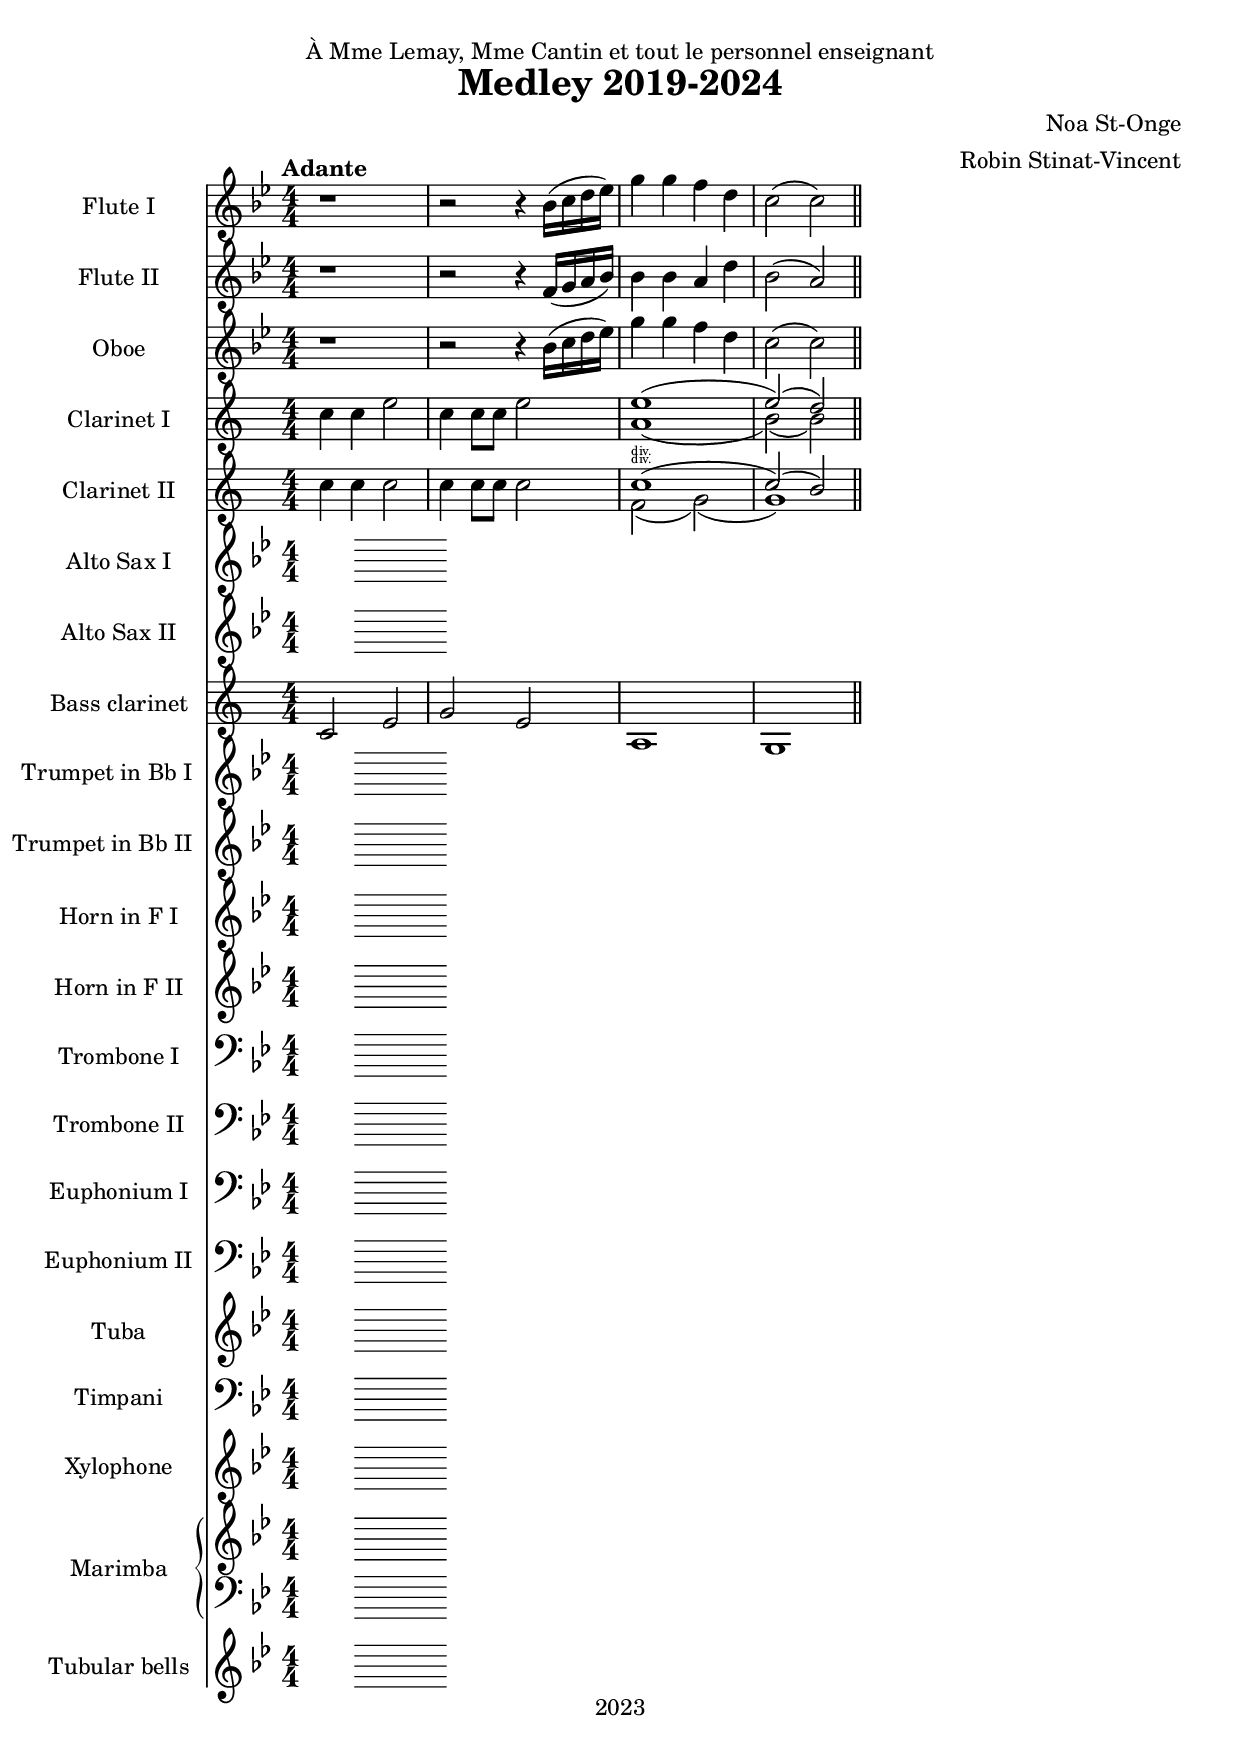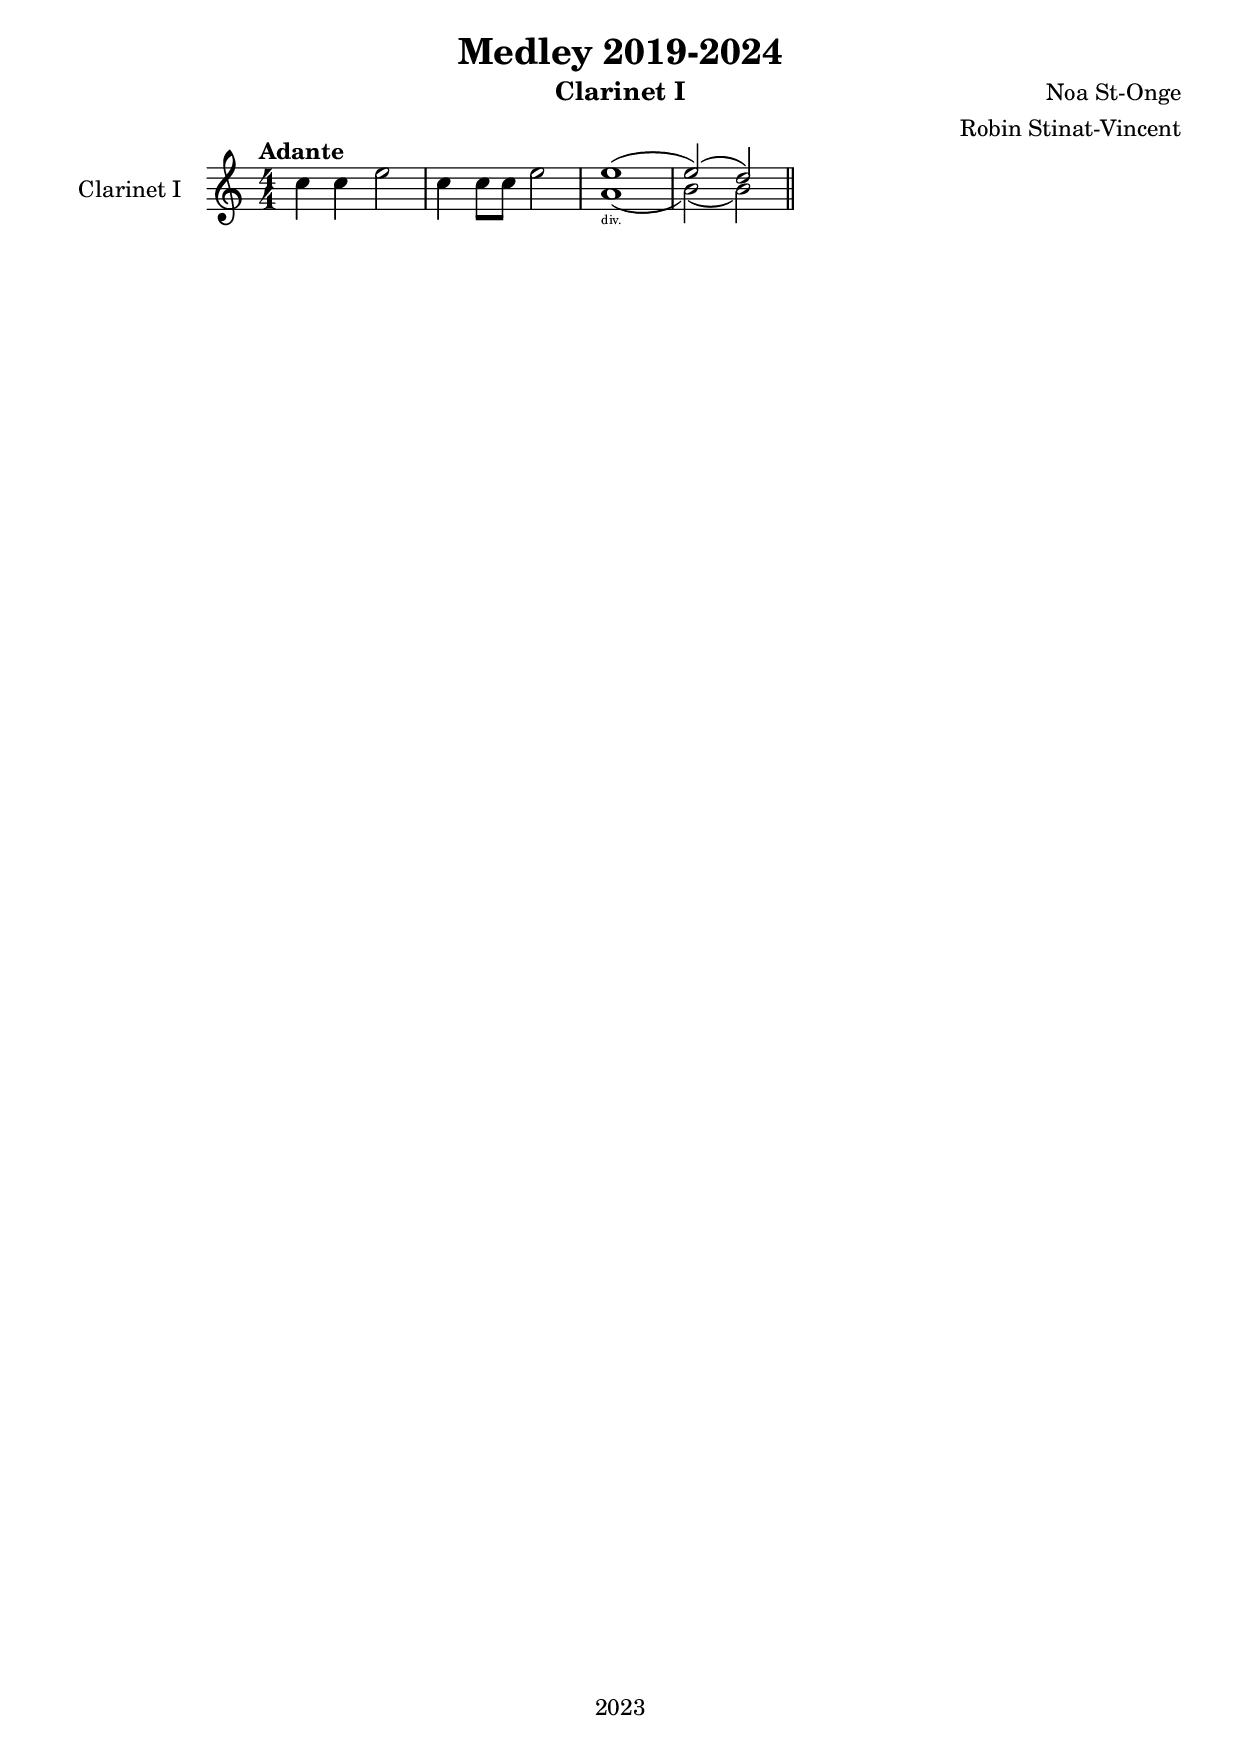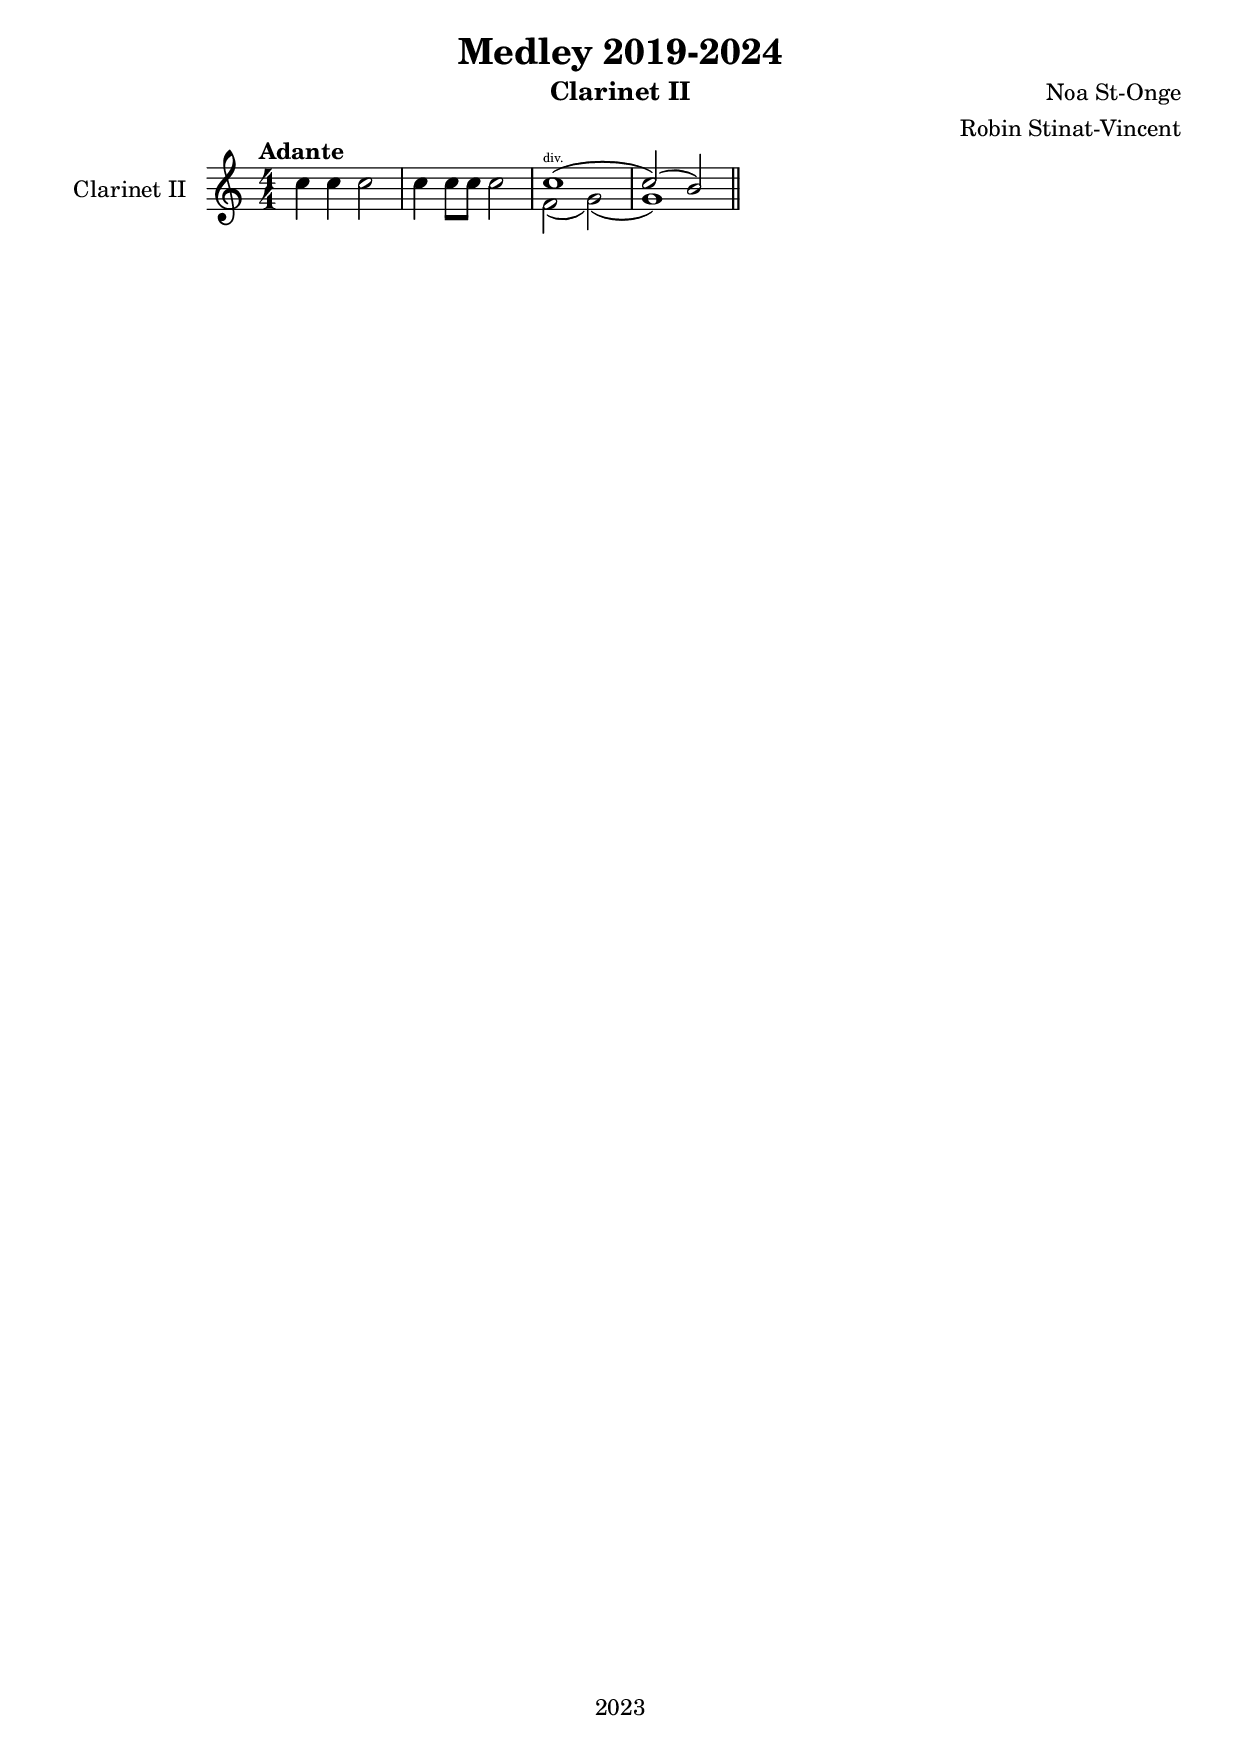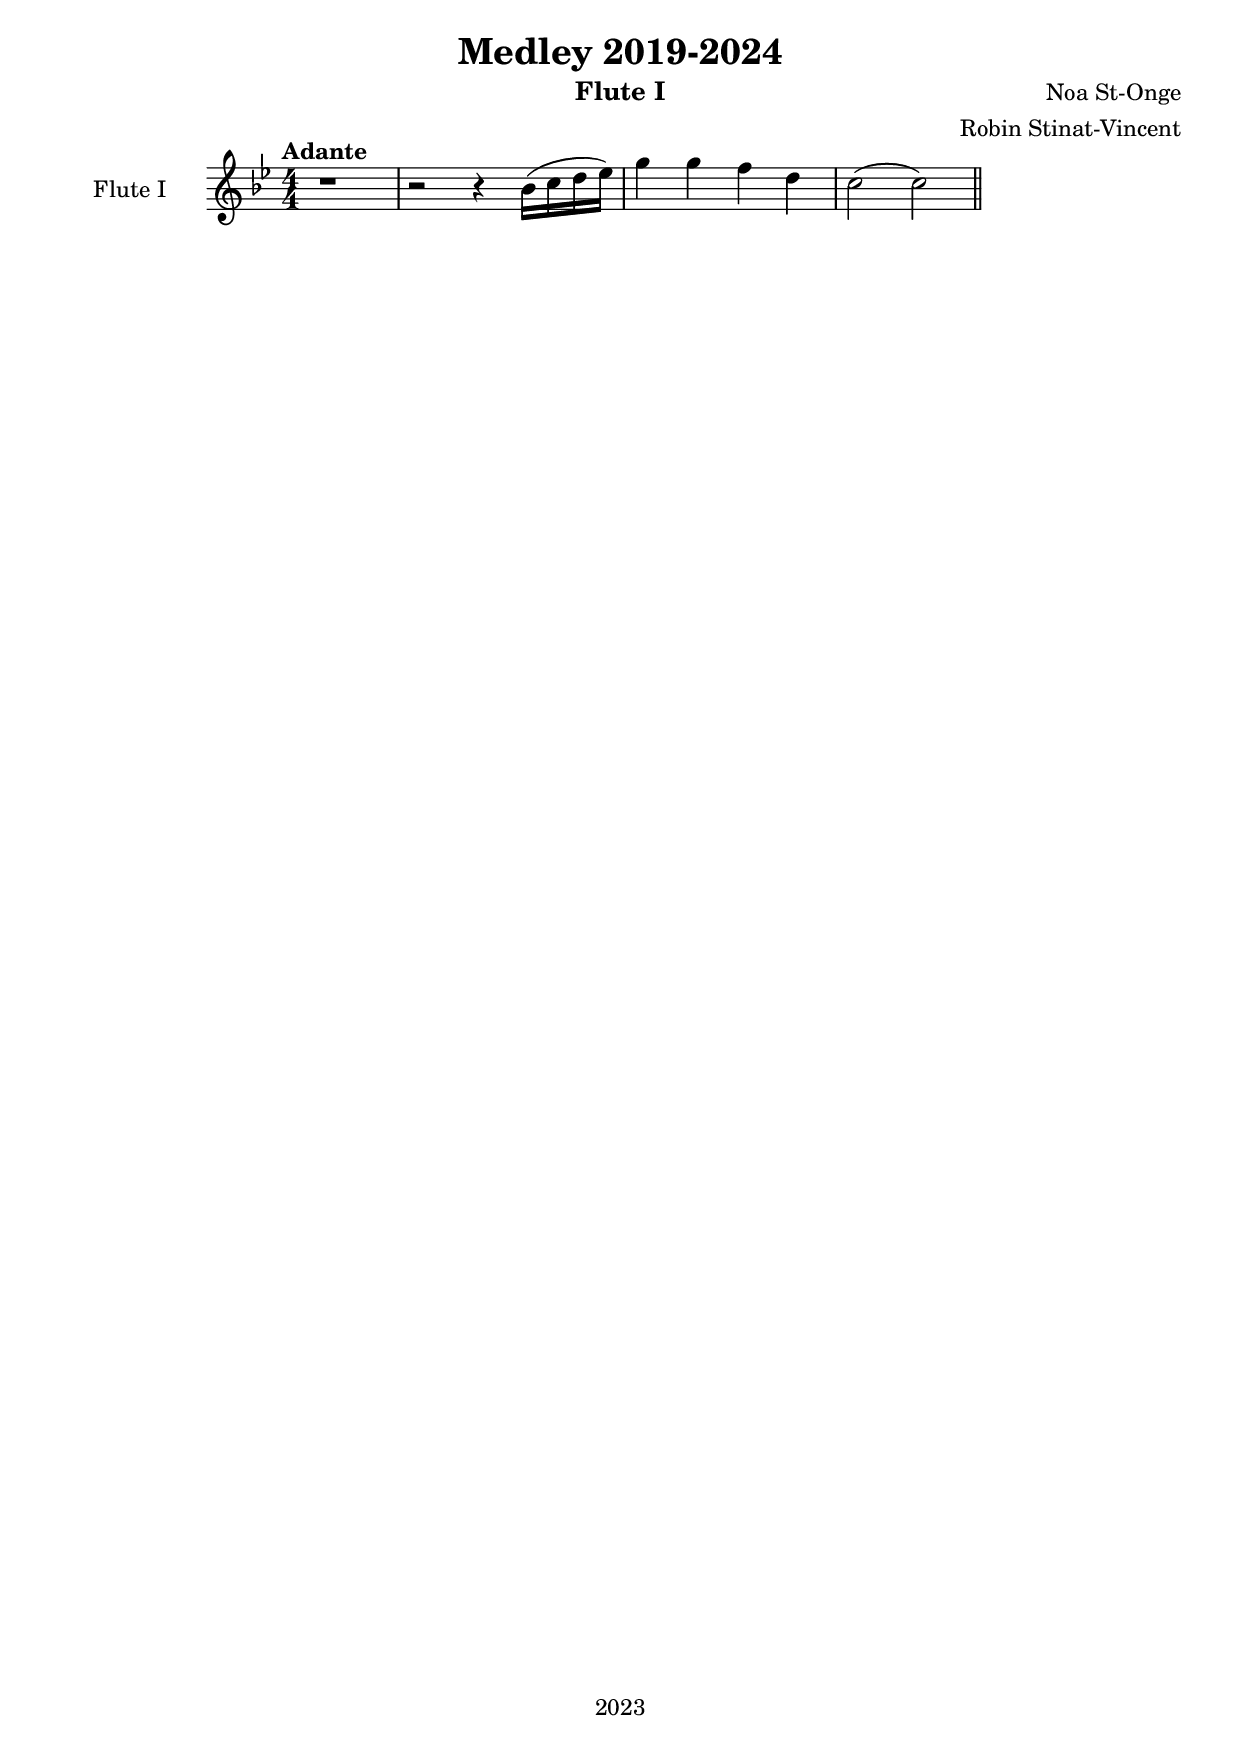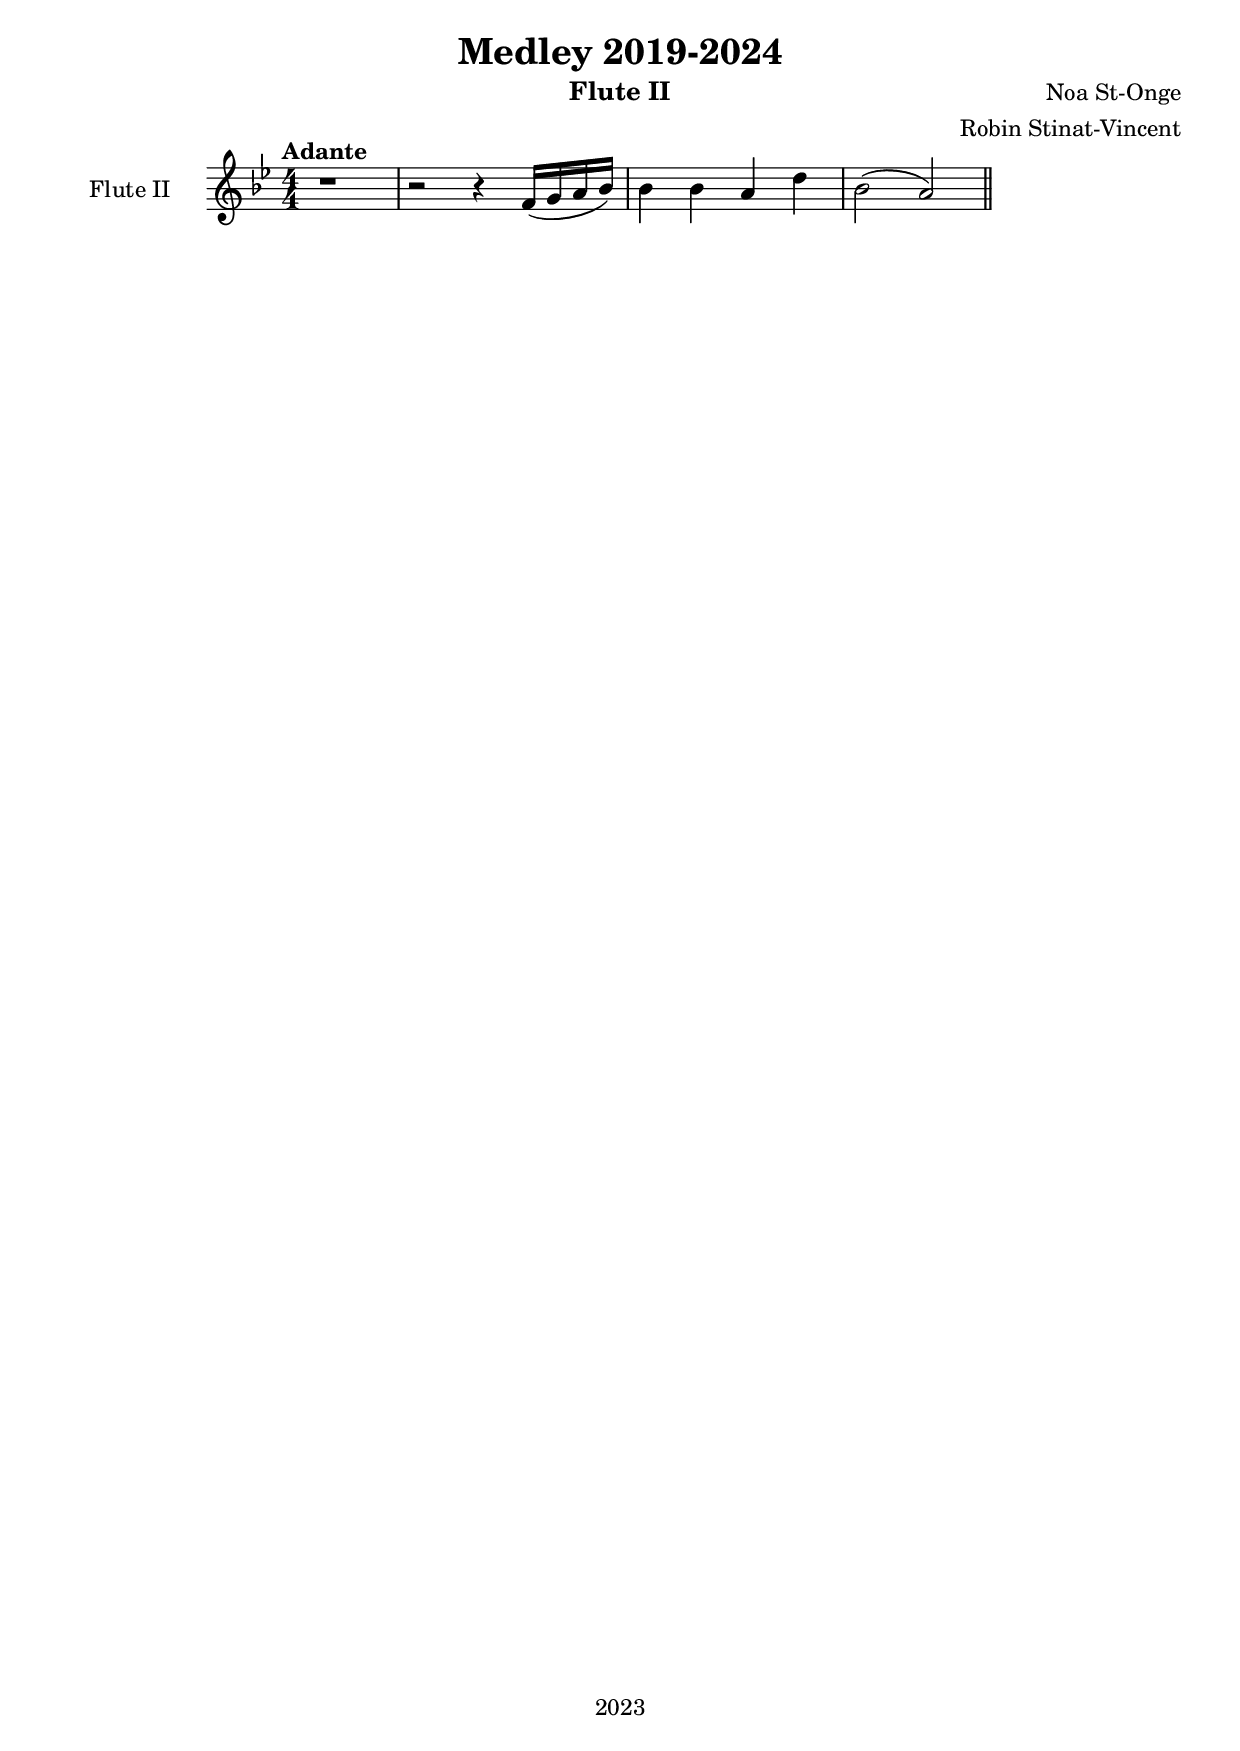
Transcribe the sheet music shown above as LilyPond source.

\version "2.24.2"

headerSnippet = \header {
  dedication = "À Mme Lemay, Mme Cantin et tout le personnel enseignant"
  title = "Medley 2019-2024"
  composer = "Noa St-Onge"
  arranger = "Robin Stinat-Vincent"
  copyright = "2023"
  % Remove default LilyPond tagline
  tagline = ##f
}


fluteI_COTNT = \relative c'' {
  r1
  r2 r4 bes16 (c16 d16 es16)
  g4 g4 f4 d4
  c2 (c2)
}

scoreAFluteI = \relative c'' {
  \key bes \major
  \numericTimeSignature
  \time 4/4
  \tempo "Adante"
  \fluteI_COTNT

  \section
}

scoreAFluteIPart = \new Staff \with {
  instrumentName = "Flute I"
  shortInstrumentName = "Fl. I"
  midiInstrument = "flute"
} \scoreAFluteI

\book {
  \bookOutputName "Flute I"
  \header {
    title = "Medley 2019-2024"
    composer = "Noa St-Onge"
    arranger = "Robin Stinat-Vincent"
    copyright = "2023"
    instrument = "Flute I"
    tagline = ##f
  }
  \score {
    <<
      \scoreAFluteIPart
    >>
    \layout {
      indent = 25
      short-indent = 20
    }

    \midi {
      \tempo 4=92
    }
  }
}

divisiSnippet = \finger \markup \text "div."

trepak = {
  \section
  \sectionLabel \markup \italic \tiny "Russian Dance (Trepak)"
  \tempo "Allegro vivace" 4 = 144
  \time 2/4
}


\version "2.24.2"

fluteII_COTNT = \relative c' {
  r1
  r2 r4 f16 (g16 a16 bes16)
  bes4 bes4 a4 d4
  bes2 (a2)
}

scoreAFluteII = \relative c'' {
  \key bes \major
  \numericTimeSignature
  \time 4/4
  \tempo "Adante"
  \fluteII_COTNT

  \section
}

scoreAFluteIIPart = \new Staff \with {
  instrumentName = "Flute II"
  shortInstrumentName = "Fl. II"
  midiInstrument = "flute"
} \scoreAFluteII

\book {
  \bookOutputName "FluteII"
  \header {
    title = "Medley 2019-2024"
    composer = "Noa St-Onge"
    arranger = "Robin Stinat-Vincent"
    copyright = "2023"
    instrument = "Flute II"
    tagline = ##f
  }
  \score {
    <<
      \scoreAFluteIIPart
    >>
    \layout {
      indent = 25
      short-indent = 20
    }

    \midi {
      \tempo 4=92
    }
  }
}


oboe_COTNT = \relative c'' {
  r1
  r2 r4 bes16 (c16 d16 es16)
  g4 g4 f4 d4
  c2 (c2)
}

clarI_COTNT = \relative c'' {
  c4 c4 e2
  c4 c8 c8 e2
  <<
    {
      e1_\finger \markup \text "div."
      (e2) (d2)
    } \\
    {
      a1
      (b2) (b2)
    }
  >>
}

scoreAClarinetI = \relative c'' {
  \transposition bes
  \key c \major
  \numericTimeSignature
  \time 4/4
  \tempo "Adante"
  \clarI_COTNT

  \section
}


scoreAClarinetIPart = \new Staff \with {
  instrumentName = "Clarinet I"
  shortInstrumentName = "Cl. I"
  midiInstrument = "clarinet"
} \scoreAClarinetI

\book {
  \bookOutputName "Clarinet I"
  \header {
    title = "Medley 2019-2024"
    composer = "Noa St-Onge"
    arranger = "Robin Stinat-Vincent"
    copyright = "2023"
    instrument = "Clarinet I"
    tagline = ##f
  }
  \score {
    <<
      \scoreAClarinetIPart
    >>
    \layout {
      indent = 25
      short-indent = 20
    }

    \midi {
      \tempo 4=92
    }
  }
}

clarII_COTNT = \relative c'' {
  c4 c4 c2
  c4 c8 c8 c2
  <<
    {
      c1^\finger \markup \text "div."
      (c2) (b2)
    } \\
    {
      f2
      (g2) (g1)
    }
  >>
}

scoreAClarinetII = \relative c'' {
  \transposition bes
  \key c \major
  \numericTimeSignature
  \time 4/4
  \tempo "Adante"
  \clarII_COTNT

  \section
}

scoreAClarinetIIPart = \new Staff \with {
  instrumentName = "Clarinet II"
  shortInstrumentName = "Cl. II"
  midiInstrument = "clarinet"
} \scoreAClarinetII

\book {
  \bookOutputName "ClarinetII"
  \header {
    title = "Medley 2019-2024"
    composer = "Noa St-Onge"
    arranger = "Robin Stinat-Vincent"
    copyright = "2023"
    instrument = "Clarinet II"
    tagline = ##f
  }
  \score {
    <<
      \scoreAClarinetIIPart
    >>
    \layout {
      indent = 25
      short-indent = 20
    }

    \midi {
      \tempo 4=92
    }
  }
}


\headerSnippet

#(set-global-staff-size 20)

global = {
  \key bes \major
  \numericTimeSignature
  \time 4/4
  \tempo "Adante"
}

scoreAChordNames = \chordmode {
  \global
  % Chords follow here.
}

scoreAFluteI = \relative c'' {
  \key bes \major
  \numericTimeSignature
  \time 4/4
  \tempo "Adante"
  \fluteI_COTNT

  \section
}

scoreAFluteII = \relative c'' {
  \key bes \major
  \numericTimeSignature
  \time 4/4
  \tempo "Adante"
  \fluteII_COTNT

  \section
}

scoreAOboe = \relative c'' {
  \key bes \major
  \numericTimeSignature
  \time 4/4
  \tempo "Adante"
  \oboe_COTNT

  \section
}

scoreAClarinetI = \relative c'' {
  \transposition bes
  \key c \major
  \numericTimeSignature
  \time 4/4
  \tempo "Adante"
  \clarI_COTNT

  \section
}

scoreAClarinetII = \relative c'' {
  \transposition bes
  \key c \major
  \numericTimeSignature
  \time 4/4
  \tempo "Adante"
  \clarII_COTNT

  \section
}

scoreAAltoSaxI = \relative c'' {
  \global
  \transposition es
  % Music follows here.
}

scoreAAltoSaxII = \relative c'' {
  \global
  \transposition es
  % Music follows here.
}

scoreABassClarinet = \relative c' {
  \transposition bes
  \key c \major
  \numericTimeSignature
  \time 4/4
  \tempo "Adante"
  % TODO : move notes to file
  c2 e2 g2 e2 a,1 g1

  \section
}

scoreATrumpetBbI = \relative c'' {
  \global
  \transposition bes
  % Music follows here.
}

scoreATrumpetBbII = \relative c'' {
  \global
  \transposition bes
  % Music follows here.
}

scoreAHornFI = \relative c'' {
  \global
  \transposition f
  % Music follows here.
}

scoreAHornFII = \relative c'' {
  \global
  \transposition f
  % Music follows here.
}

scoreATromboneI = \relative c {
  \global
  % Music follows here.
}

scoreATromboneII = \relative c {
  \global
  % Music follows here.
}

scoreAEuphoniumI = \relative c {
  \global
  % Music follows here.
}

scoreAEuphoniumII = \relative c {
  \global
  % Music follows here.
}

scoreATuba = \relative c'' {
  \global
  \transposition bes,
  % Music follows here.
}

scoreATimpani = \relative c {
  \global
  % Music follows here.
}

scoreAXylophone = \relative c'' {
  \global
  % Music follows here.
}

scoreARight = \relative c'' {
  \global
  % Music follows here.
}

scoreALeft = \relative c' {
  \global
  % Music follows here.
}

scoreATubularBells = \relative c'' {
  \global
  % Music follows here.
}

scoreAChordsPart = \new ChordNames \scoreAChordNames

scoreAFluteIPart = \new Staff \with {
  instrumentName = "Flute I"
  shortInstrumentName = "Fl. I"
  midiInstrument = "flute"
} \scoreAFluteI

scoreAFluteIIPart = \new Staff \with {
  instrumentName = "Flute II"
  shortInstrumentName = "Fl. II"
  midiInstrument = "flute"
} \scoreAFluteII

scoreAOboePart = \new Staff \with {
  instrumentName = "Oboe"
  shortInstrumentName = "Ob."
  midiInstrument = "oboe"
} \scoreAOboe

scoreAClarinetIPart = \new Staff \with {
  instrumentName = "Clarinet I"
  shortInstrumentName = "Cl. I"
  midiInstrument = "clarinet"
} \scoreAClarinetI

scoreAClarinetIIPart = \new Staff \with {
  instrumentName = "Clarinet II"
  shortInstrumentName = "Cl. II"
  midiInstrument = "clarinet"
} \scoreAClarinetII

scoreAAltoSaxIPart = \new Staff \with {
  instrumentName = "Alto Sax I"
  shortInstrumentName = "ASx. I"
  midiInstrument = "alto sax"
} \scoreAAltoSaxI

scoreAAltoSaxIIPart = \new Staff \with {
  instrumentName = "Alto Sax II"
  shortInstrumentName = "ASx. II"
  midiInstrument = "alto sax"
} \scoreAAltoSaxII

scoreABassClarinetPart = \new Staff \with {
  instrumentName = "Bass clarinet"
  shortInstrumentName = "BCl."
  midiInstrument = "clarinet"
} \scoreABassClarinet

scoreATrumpetBbIPart = \new Staff \with {
  instrumentName = "Trumpet in Bb I"
  shortInstrumentName = "Tr.Bb. I"
  midiInstrument = "trumpet"
} \scoreATrumpetBbI

scoreATrumpetBbIIPart = \new Staff \with {
  instrumentName = "Trumpet in Bb II"
  shortInstrumentName = "Tr.Bb. II"
  midiInstrument = "trumpet"
} \scoreATrumpetBbII

scoreAHornFIPart = \new Staff \with {
  instrumentName = "Horn in F I"
  shortInstrumentName = "Hn.F. I"
  midiInstrument = "french horn"
} \scoreAHornFI

scoreAHornFIIPart = \new Staff \with {
  instrumentName = "Horn in F II"
  shortInstrumentName = "Hn.F. II"
  midiInstrument = "french horn"
} \scoreAHornFII

scoreATromboneIPart = \new Staff \with {
  instrumentName = "Trombone I"
  shortInstrumentName = "Trb. I"
  midiInstrument = "trombone"
} { \clef bass \scoreATromboneI }

scoreATromboneIIPart = \new Staff \with {
  instrumentName = "Trombone II"
  shortInstrumentName = "Trb. II"
  midiInstrument = "trombone"
} { \clef bass \scoreATromboneII }

scoreAEuphoniumIPart = \new Staff \with {
  instrumentName = "Euphonium I"
  shortInstrumentName = "Euph. I"
  midiInstrument = "trombone"
} { \clef bass \scoreAEuphoniumI }

scoreAEuphoniumIIPart = \new Staff \with {
  instrumentName = "Euphonium II"
  shortInstrumentName = "Euph. II"
  midiInstrument = "trombone"
} { \clef bass \scoreAEuphoniumII }

scoreATubaPart = \new Staff \with {
  instrumentName = "Tuba"
  shortInstrumentName = "Tb."
  midiInstrument = "tuba"
} \scoreATuba

scoreATimpaniPart = \new Staff \with {
  instrumentName = "Timpani"
  shortInstrumentName = "Tmp."
  midiInstrument = "timpani"
} { \clef bass \scoreATimpani }

scoreAXylophonePart = \new Staff \with {
  instrumentName = "Xylophone"
  shortInstrumentName = "Xyl."
  midiInstrument = "xylophone"
} \scoreAXylophone

scoreAMarimbaPart = \new PianoStaff \with {
  instrumentName = "Marimba"
  shortInstrumentName = "Mar."
} <<
  \new Staff = "right" \with {
    midiInstrument = "marimba"
  } \scoreARight
  \new Staff = "left" \with {
    midiInstrument = "marimba"
  } { \clef bass \scoreALeft }
>>

scoreATubularBellsPart = \new Staff \with {
  instrumentName = "Tubular bells"
  shortInstrumentName = "Tub."
  midiInstrument = "tubular bells"
} \scoreATubularBells

\score {
  <<
    \scoreAChordsPart
    \scoreAFluteIPart
    \scoreAFluteIIPart
    \scoreAOboePart
    \scoreAClarinetIPart
    \scoreAClarinetIIPart
    \scoreAAltoSaxIPart
    \scoreAAltoSaxIIPart
    \scoreABassClarinetPart
    \scoreATrumpetBbIPart
    \scoreATrumpetBbIIPart
    \scoreAHornFIPart
    \scoreAHornFIIPart
    \scoreATromboneIPart
    \scoreATromboneIIPart
    \scoreAEuphoniumIPart
    \scoreAEuphoniumIIPart
    \scoreATubaPart
    \scoreATimpaniPart
    \scoreAXylophonePart
    \scoreAMarimbaPart
    \scoreATubularBellsPart
  >>
  \layout {
    indent = 25
    short-indent = 20
  }

  \midi {
    \tempo 4=92
  }
}
